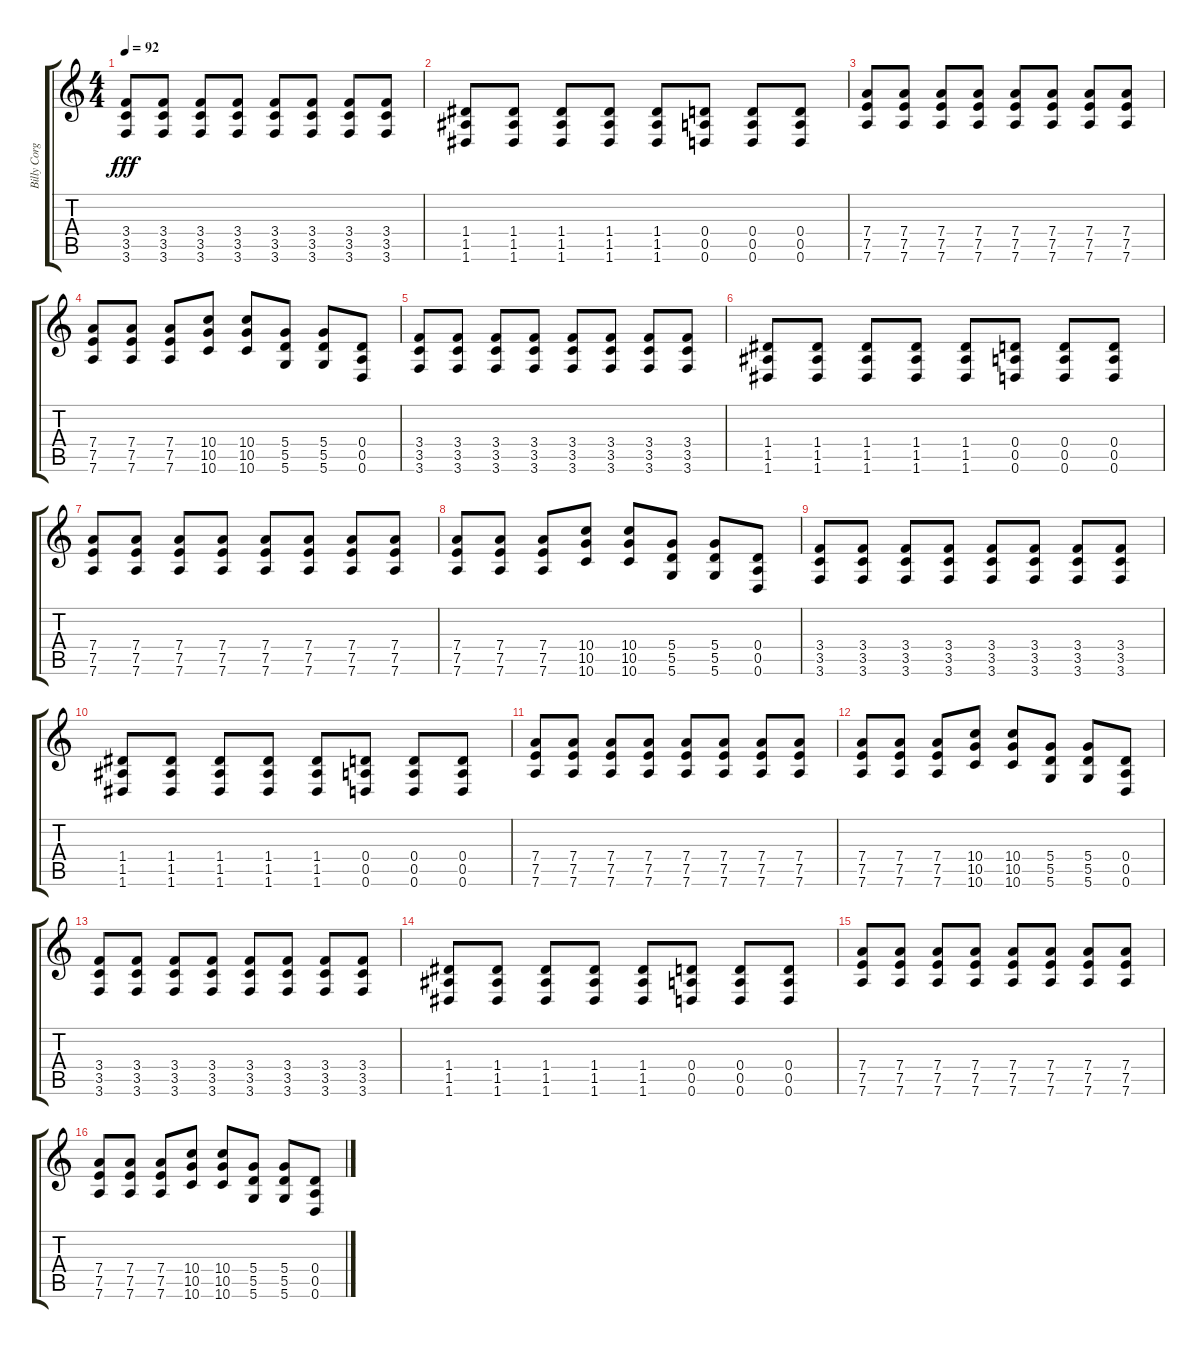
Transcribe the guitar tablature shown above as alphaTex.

\track ("Billy Corgan" "Billy Corg") {instrument distortionguitar}
\staff {score tabs}
\tuning (E4 B3 G3 D3 A2 D2) {hide}
\ts (4 4)
\tempo 92
\clef g2
\ks c
(3.4 3.5 3.6).8{dy fff} (3.4 3.5 3.6).8 (3.4 3.5 3.6).8 (3.4 3.5 3.6).8 (3.4 3.5 3.6).8 (3.4 3.5 3.6).8 (3.4 3.5 3.6).8 (3.4 3.5 3.6).8 |
(1.4 1.5 1.6).8 (1.4 1.5 1.6).8 (1.4 1.5 1.6).8 (1.4 1.5 1.6).8 (1.4 1.5 1.6).8 (0.4 0.5 0.6).8 (0.4 0.5 0.6).8 (0.4 0.5 0.6).8 |
(7.4 7.5 7.6).8 (7.4 7.5 7.6).8 (7.4 7.5 7.6).8 (7.4 7.5 7.6).8 (7.4 7.5 7.6).8 (7.4 7.5 7.6).8 (7.4 7.5 7.6).8 (7.4 7.5 7.6).8 |
(7.4 7.5 7.6).8 (7.4 7.5 7.6).8 (7.4 7.5 7.6).8 (10.4 10.5 10.6).8 (10.4 10.5 10.6).8 (5.4 5.5 5.6).8 (5.4 5.5 5.6).8 (0.4 0.5 0.6).8 |
(3.4 3.5 3.6).8 (3.4 3.5 3.6).8 (3.4 3.5 3.6).8 (3.4 3.5 3.6).8 (3.4 3.5 3.6).8 (3.4 3.5 3.6).8 (3.4 3.5 3.6).8 (3.4 3.5 3.6).8 |
(1.4 1.5 1.6).8 (1.4 1.5 1.6).8 (1.4 1.5 1.6).8 (1.4 1.5 1.6).8 (1.4 1.5 1.6).8 (0.4 0.5 0.6).8 (0.4 0.5 0.6).8 (0.4 0.5 0.6).8 |
(7.4 7.5 7.6).8 (7.4 7.5 7.6).8 (7.4 7.5 7.6).8 (7.4 7.5 7.6).8 (7.4 7.5 7.6).8 (7.4 7.5 7.6).8 (7.4 7.5 7.6).8 (7.4 7.5 7.6).8 |
(7.4 7.5 7.6).8 (7.4 7.5 7.6).8 (7.4 7.5 7.6).8 (10.4 10.5 10.6).8 (10.4 10.5 10.6).8 (5.4 5.5 5.6).8 (5.4 5.5 5.6).8 (0.4 0.5 0.6).8 |
(3.4 3.5 3.6).8 (3.4 3.5 3.6).8 (3.4 3.5 3.6).8 (3.4 3.5 3.6).8 (3.4 3.5 3.6).8 (3.4 3.5 3.6).8 (3.4 3.5 3.6).8 (3.4 3.5 3.6).8 |
(1.4 1.5 1.6).8 (1.4 1.5 1.6).8 (1.4 1.5 1.6).8 (1.4 1.5 1.6).8 (1.4 1.5 1.6).8 (0.4 0.5 0.6).8 (0.4 0.5 0.6).8 (0.4 0.5 0.6).8 |
(7.4 7.5 7.6).8 (7.4 7.5 7.6).8 (7.4 7.5 7.6).8 (7.4 7.5 7.6).8 (7.4 7.5 7.6).8 (7.4 7.5 7.6).8 (7.4 7.5 7.6).8 (7.4 7.5 7.6).8 |
(7.4 7.5 7.6).8 (7.4 7.5 7.6).8 (7.4 7.5 7.6).8 (10.4 10.5 10.6).8 (10.4 10.5 10.6).8 (5.4 5.5 5.6).8 (5.4 5.5 5.6).8 (0.4 0.5 0.6).8 |
(3.4 3.5 3.6).8 (3.4 3.5 3.6).8 (3.4 3.5 3.6).8 (3.4 3.5 3.6).8 (3.4 3.5 3.6).8 (3.4 3.5 3.6).8 (3.4 3.5 3.6).8 (3.4 3.5 3.6).8 |
(1.4 1.5 1.6).8 (1.4 1.5 1.6).8 (1.4 1.5 1.6).8 (1.4 1.5 1.6).8 (1.4 1.5 1.6).8 (0.4 0.5 0.6).8 (0.4 0.5 0.6).8 (0.4 0.5 0.6).8 |
(7.4 7.5 7.6).8 (7.4 7.5 7.6).8 (7.4 7.5 7.6).8 (7.4 7.5 7.6).8 (7.4 7.5 7.6).8 (7.4 7.5 7.6).8 (7.4 7.5 7.6).8 (7.4 7.5 7.6).8 |
(7.4 7.5 7.6).8 (7.4 7.5 7.6).8 (7.4 7.5 7.6).8 (10.4 10.5 10.6).8 (10.4 10.5 10.6).8 (5.4 5.5 5.6).8 (5.4 5.5 5.6).8 (0.4 0.5 0.6).8
